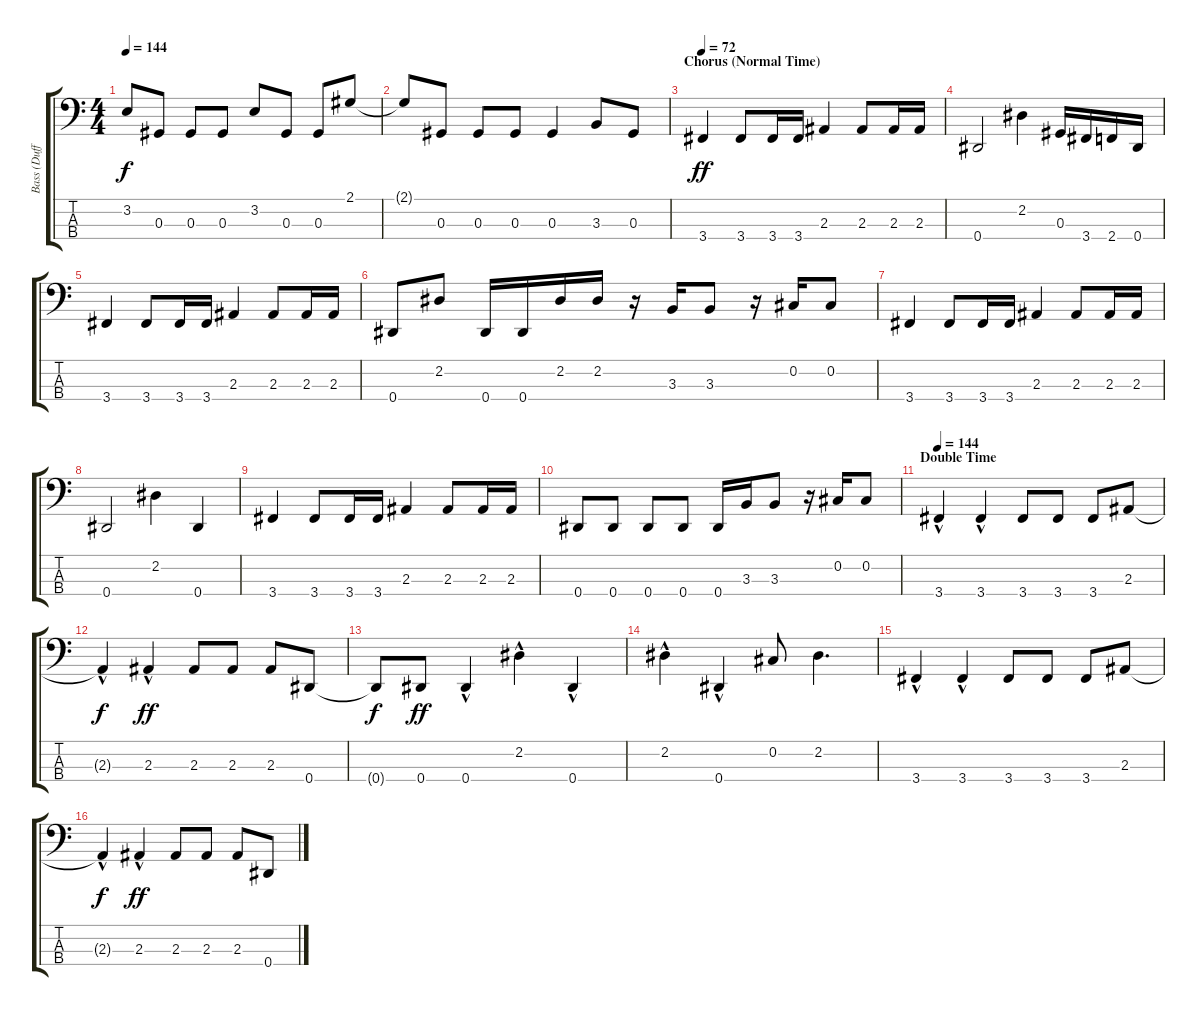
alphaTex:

\track ("Bass (Duff)" "Bass (Duff") {instrument electricbasspick}
\staff {score tabs}
\tuning (Gb2 Db2 Ab1 Eb1) {hide}
\ts (4 4)
\tempo 144
\clef f4
\ks c
3.2{t}.8{dy f} 0.3.8 0.3.8 0.3.8 3.2.8 0.3.8 0.3.8 2.1.8 |
2.1{t}.8 0.3.8 0.3.8 0.3.8 0.3.4 3.3.8 0.3.8 |
\section ("" "Chorus (Normal Time)")
\tempo 72
3.4.4{dy ff} 3.4.8 3.4.16 3.4.16 2.3.4 2.3.8 2.3.16 2.3.16 |
0.4.2 2.2.4 0.3.16 3.4.16 2.4.16 0.4.16 |
3.4.4 3.4.8 3.4.16 3.4.16 2.3.4 2.3.8 2.3.16 2.3.16 |
0.4.8 2.2.8 0.4.16 0.4.16 2.2.16 2.2.16 r.16 3.3.16 3.3.8 r.16 0.2.16 0.2.8 |
3.4.4 3.4.8 3.4.16 3.4.16 2.3.4 2.3.8 2.3.16 2.3.16 |
0.4.2 2.2.4 0.4.4 |
3.4.4 3.4.8 3.4.16 3.4.16 2.3.4 2.3.8 2.3.16 2.3.16 |
0.4.8 0.4.8 0.4.8 0.4.8 0.4.16 3.3.16 3.3.8 r.16 0.2.16 0.2.8 |
\section ("" "Double Time")
\tempo 144
3.4{hac}.4 3.4{hac}.4 3.4.8 3.4.8 3.4.8 2.3.8 |
2.3{hac t}.4{dy f} 2.3{hac}.4{dy ff} 2.3.8 2.3.8 2.3.8 0.4.8 |
0.4{t}.8{dy f} 0.4.8{dy ff} 0.4{hac}.4 2.2{hac}.4 0.4{hac}.4 |
2.2{hac}.4 0.4{hac}.4 0.2.8 2.2.4{d} |
3.4{hac}.4 3.4{hac}.4 3.4.8 3.4.8 3.4.8 2.3.8 |
2.3{hac t}.4{dy f} 2.3{hac}.4{dy ff} 2.3.8 2.3.8 2.3.8 0.4.8
